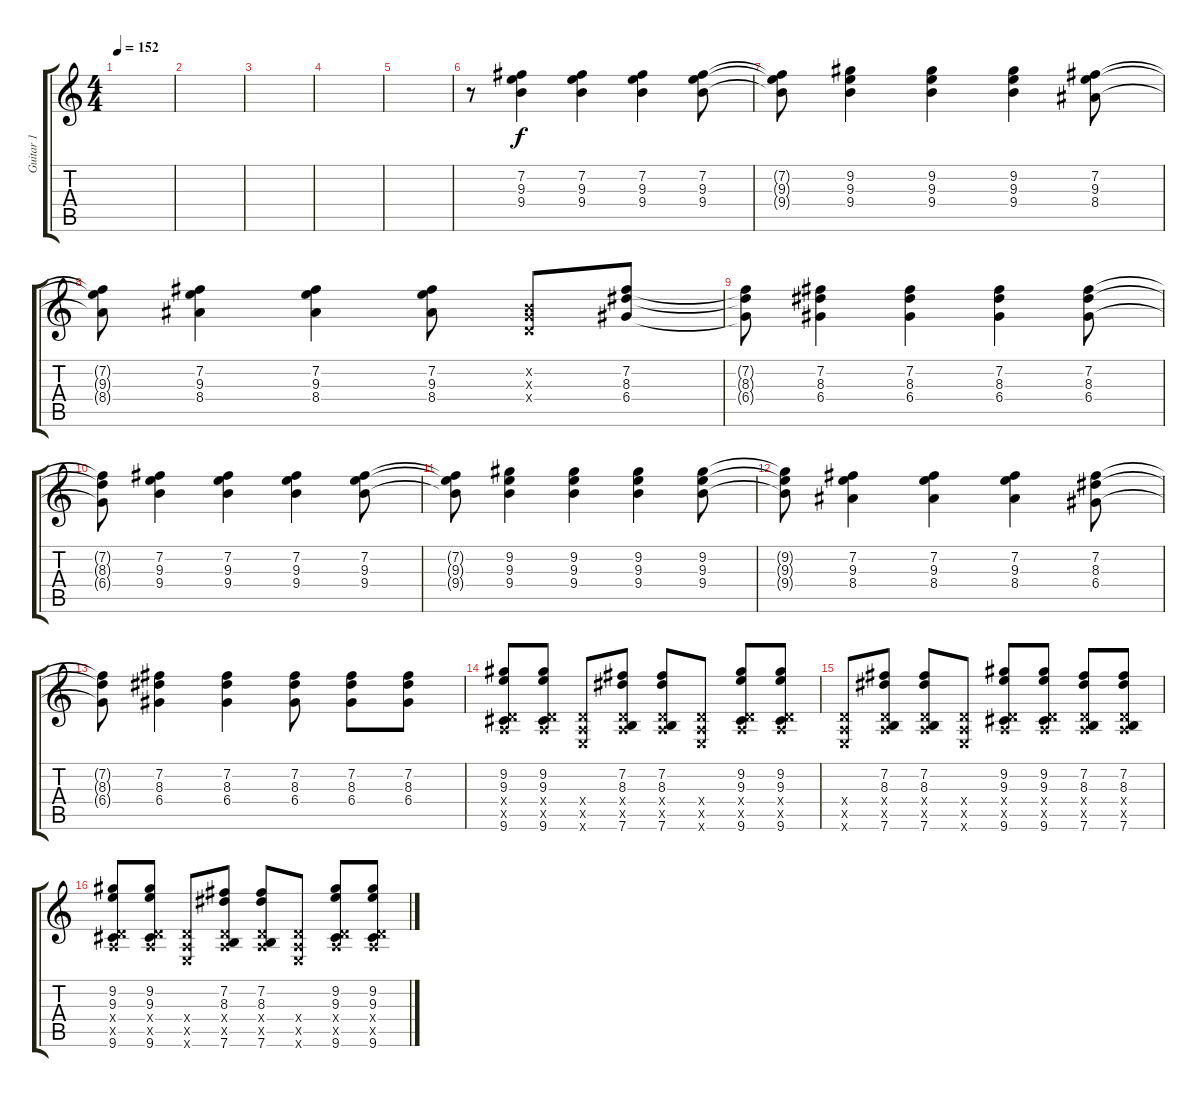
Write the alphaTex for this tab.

\track ("Guitar 1" "Guitar 1") {instrument electricguitarjazz}
\staff {score tabs}
\tuning (E4 B3 G3 D3 A2 E2) {hide}
\ts (4 4)
\tempo 152
\clef g2
\ks c
|
|
|
|
|
r.8 (7.2 9.3 9.4).4 (7.2 9.3 9.4).4 (7.2 9.3 9.4).4 (7.2 9.3 9.4).8 |
(7.2{t} 9.3{t} 9.4{t}).8 (9.2 9.3 9.4).4 (9.2 9.3 9.4).4 (9.2 9.3 9.4).4 (7.2 9.3 8.4).8 |
(7.2{t} 9.3{t} 8.4{t}).8 (7.2 9.3 8.4).4 (7.2 9.3 8.4).4 (7.2 9.3 8.4).8 (0.2{x} 0.3{x} 0.4{x}).8 (7.2 8.3 6.4).8 |
(7.2{t} 8.3{t} 6.4{t}).8 (7.2 8.3 6.4).4 (7.2 8.3 6.4).4 (7.2 8.3 6.4).4 (7.2 8.3 6.4).8 |
(7.2{t} 8.3{t} 6.4{t}).8 (7.2 9.3 9.4).4 (7.2 9.3 9.4).4 (7.2 9.3 9.4).4 (7.2 9.3 9.4).8 |
(7.2{t} 9.3{t} 9.4{t}).8 (9.2 9.3 9.4).4 (9.2 9.3 9.4).4 (9.2 9.3 9.4).4 (9.2 9.3 9.4).8 |
(9.2{t} 9.3{t} 9.4{t}).8 (7.2 9.3 8.4).4 (7.2 9.3 8.4).4 (7.2 9.3 8.4).4 (7.2 8.3 6.4).8 |
(7.2{t} 8.3{t} 6.4{t}).8 (7.2 8.3 6.4).4 (7.2 8.3 6.4).4 (7.2 8.3 6.4).8 (7.2 8.3 6.4).8 (7.2 8.3 6.4).8 |
(9.2 9.3 0.4{x} 0.5{x} 9.6).8{volume 11} (9.2 9.3 0.4{x} 0.5{x} 9.6).8 (0.4{x} 0.5{x} 0.6{x}).8 (7.2 8.3 0.4{x} 0.5{x} 7.6).8 (7.2 8.3 0.4{x} 0.5{x} 7.6).8 (0.4{x} 0.5{x} 0.6{x}).8 (9.2 9.3 0.4{x} 0.5{x} 9.6).8 (9.2 9.3 0.4{x} 0.5{x} 9.6).8 |
(0.4{x} 0.5{x} 0.6{x}).8 (7.2 8.3 0.4{x} 0.5{x} 7.6).8 (7.2 8.3 0.4{x} 0.5{x} 7.6).8 (0.4{x} 0.5{x} 0.6{x}).8 (9.2 9.3 0.4{x} 0.5{x} 9.6).8 (9.2 9.3 0.4{x} 0.5{x} 9.6).8 (7.2 8.3 0.4{x} 0.5{x} 7.6).8 (7.2 8.3 0.4{x} 0.5{x} 7.6).8 |
(9.2 9.3 0.4{x} 0.5{x} 9.6).8 (9.2 9.3 0.4{x} 0.5{x} 9.6).8 (0.4{x} 0.5{x} 0.6{x}).8 (7.2 8.3 0.4{x} 0.5{x} 7.6).8 (7.2 8.3 0.4{x} 0.5{x} 7.6).8 (0.4{x} 0.5{x} 0.6{x}).8 (9.2 9.3 0.4{x} 0.5{x} 9.6).8 (9.2 9.3 0.4{x} 0.5{x} 9.6).8
